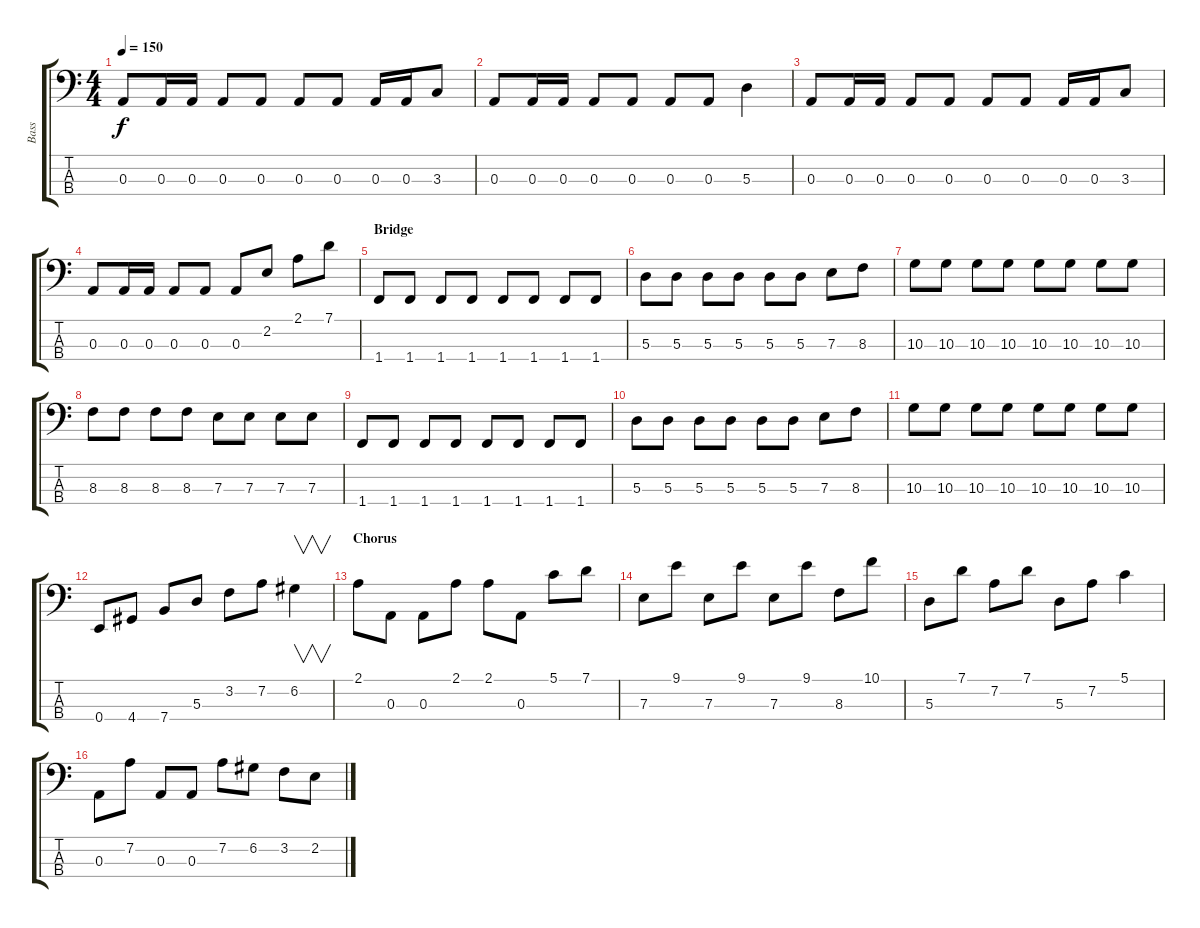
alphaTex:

\track ("Bass" "Bass") {instrument electricbassfinger}
\staff {score tabs}
\tuning (G2 D2 A1 E1) {hide}
\ts (4 4)
\tempo 150
\clef f4
\ks c
0.3.8{dy f} 0.3.16 0.3.16 0.3.8 0.3.8 0.3.8 0.3.8 0.3.16 0.3.16 3.3.8 |
0.3.8 0.3.16 0.3.16 0.3.8 0.3.8 0.3.8 0.3.8 5.3.4 |
0.3.8 0.3.16 0.3.16 0.3.8 0.3.8 0.3.8 0.3.8 0.3.16 0.3.16 3.3.8 |
0.3.8 0.3.16 0.3.16 0.3.8 0.3.8 0.3.8 2.2.8 2.1.8 7.1.8 |
\section ("" "Bridge")
1.4.8 1.4.8 1.4.8 1.4.8 1.4.8 1.4.8 1.4.8 1.4.8 |
5.3.8 5.3.8 5.3.8 5.3.8 5.3.8 5.3.8 7.3.8 8.3.8 |
10.3.8 10.3.8 10.3.8 10.3.8 10.3.8 10.3.8 10.3.8 10.3.8 |
8.3.8 8.3.8 8.3.8 8.3.8 7.3.8 7.3.8 7.3.8 7.3.8 |
1.4.8 1.4.8 1.4.8 1.4.8 1.4.8 1.4.8 1.4.8 1.4.8 |
5.3.8 5.3.8 5.3.8 5.3.8 5.3.8 5.3.8 7.3.8 8.3.8 |
10.3.8 10.3.8 10.3.8 10.3.8 10.3.8 10.3.8 10.3.8 10.3.8 |
0.4.8 4.4.8 7.4.8 5.3.8 3.2.8 7.2.8 6.2.4{v} |
\section ("" "Chorus")
2.1.8 0.3.8 0.3.8 2.1.8 2.1.8 0.3.8 5.1.8 7.1.8 |
7.3.8 9.1.8 7.3.8 9.1.8 7.3.8 9.1.8 8.3.8 10.1.8 |
5.3.8 7.1.8 7.2.8 7.1.8 5.3.8 7.2.8 5.1.4 |
0.3.8 7.2.8 0.3.8 0.3.8 7.2.8 6.2.8 3.2.8 2.2.8
